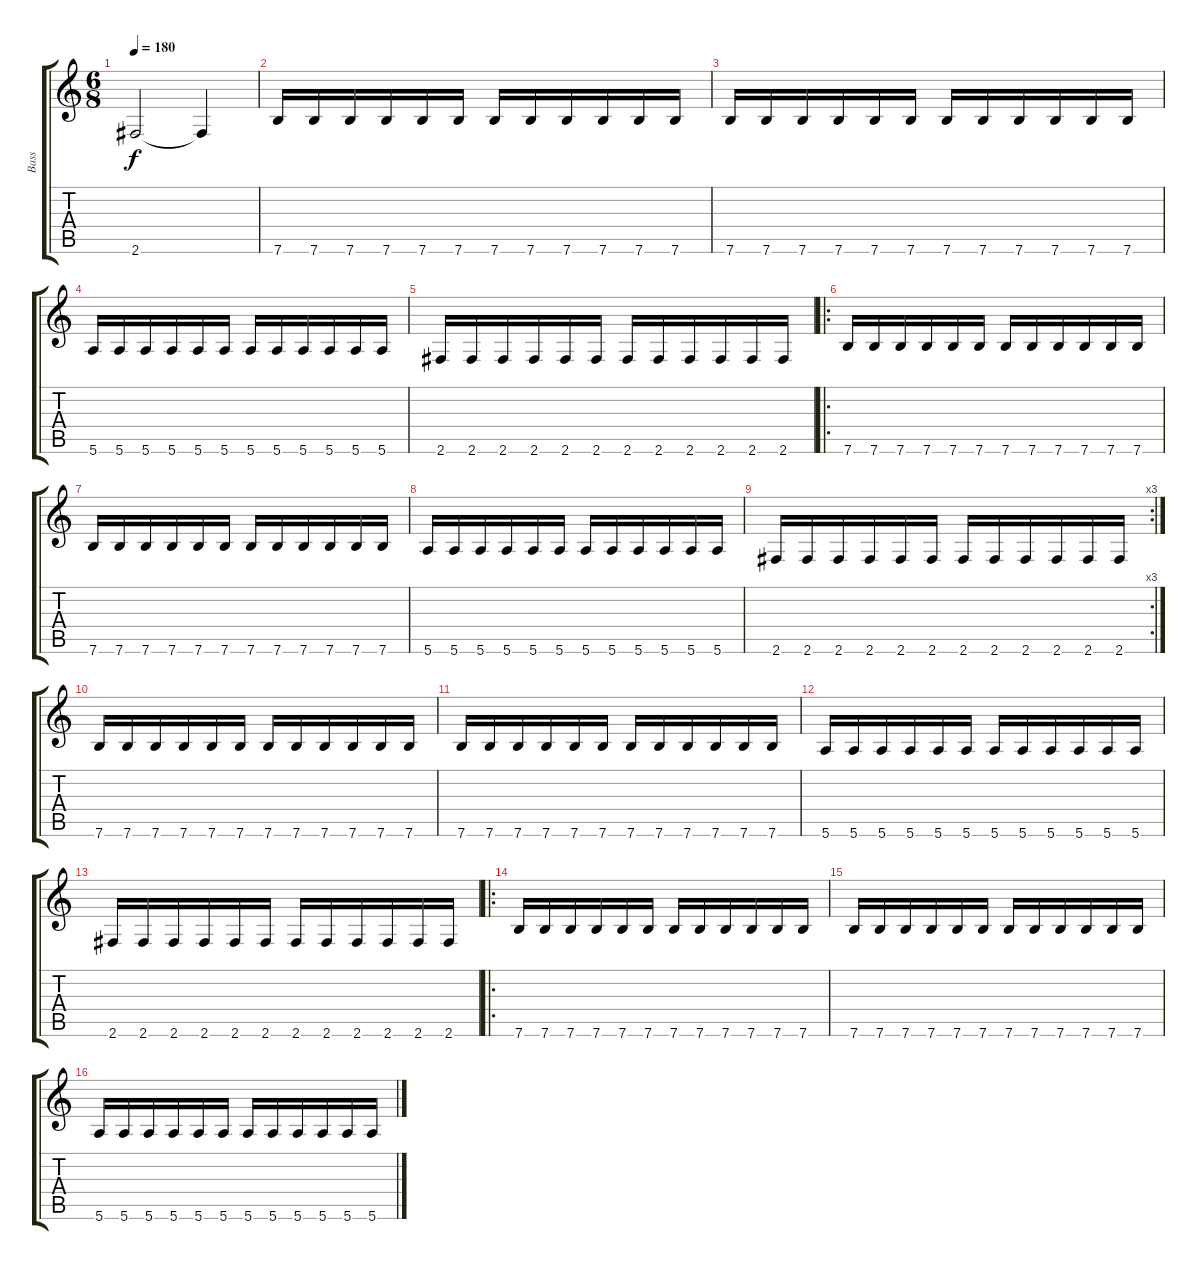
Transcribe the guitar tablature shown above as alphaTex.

\track ("Bass" "Bass") {instrument electricbasspick}
\staff {score tabs}
\tuning (E4 B3 G3 D3 A2 E2) {hide}
\ts (6 8)
\tempo 180
\clef g2
\ks c
2.6.2{dy f} 2.6{t}.4 |
7.6.16 7.6.16 7.6.16 7.6.16 7.6.16 7.6.16 7.6.16 7.6.16 7.6.16 7.6.16 7.6.16 7.6.16 |
7.6.16 7.6.16 7.6.16 7.6.16 7.6.16 7.6.16 7.6.16 7.6.16 7.6.16 7.6.16 7.6.16 7.6.16 |
5.6.16 5.6.16 5.6.16 5.6.16 5.6.16 5.6.16 5.6.16 5.6.16 5.6.16 5.6.16 5.6.16 5.6.16 |
2.6.16 2.6.16 2.6.16 2.6.16 2.6.16 2.6.16 2.6.16 2.6.16 2.6.16 2.6.16 2.6.16 2.6.16 |
\ro
7.6.16 7.6.16 7.6.16 7.6.16 7.6.16 7.6.16 7.6.16 7.6.16 7.6.16 7.6.16 7.6.16 7.6.16 |
7.6.16 7.6.16 7.6.16 7.6.16 7.6.16 7.6.16 7.6.16 7.6.16 7.6.16 7.6.16 7.6.16 7.6.16 |
5.6.16 5.6.16 5.6.16 5.6.16 5.6.16 5.6.16 5.6.16 5.6.16 5.6.16 5.6.16 5.6.16 5.6.16 |
\rc 3
2.6.16 2.6.16 2.6.16 2.6.16 2.6.16 2.6.16 2.6.16 2.6.16 2.6.16 2.6.16 2.6.16 2.6.16 |
7.6.16 7.6.16 7.6.16 7.6.16 7.6.16 7.6.16 7.6.16 7.6.16 7.6.16 7.6.16 7.6.16 7.6.16 |
7.6.16 7.6.16 7.6.16 7.6.16 7.6.16 7.6.16 7.6.16 7.6.16 7.6.16 7.6.16 7.6.16 7.6.16 |
5.6.16 5.6.16 5.6.16 5.6.16 5.6.16 5.6.16 5.6.16 5.6.16 5.6.16 5.6.16 5.6.16 5.6.16 |
2.6.16 2.6.16 2.6.16 2.6.16 2.6.16 2.6.16 2.6.16 2.6.16 2.6.16 2.6.16 2.6.16 2.6.16 |
\ro
7.6.16 7.6.16 7.6.16 7.6.16 7.6.16 7.6.16 7.6.16 7.6.16 7.6.16 7.6.16 7.6.16 7.6.16 |
7.6.16 7.6.16 7.6.16 7.6.16 7.6.16 7.6.16 7.6.16 7.6.16 7.6.16 7.6.16 7.6.16 7.6.16 |
5.6.16 5.6.16 5.6.16 5.6.16 5.6.16 5.6.16 5.6.16 5.6.16 5.6.16 5.6.16 5.6.16 5.6.16
